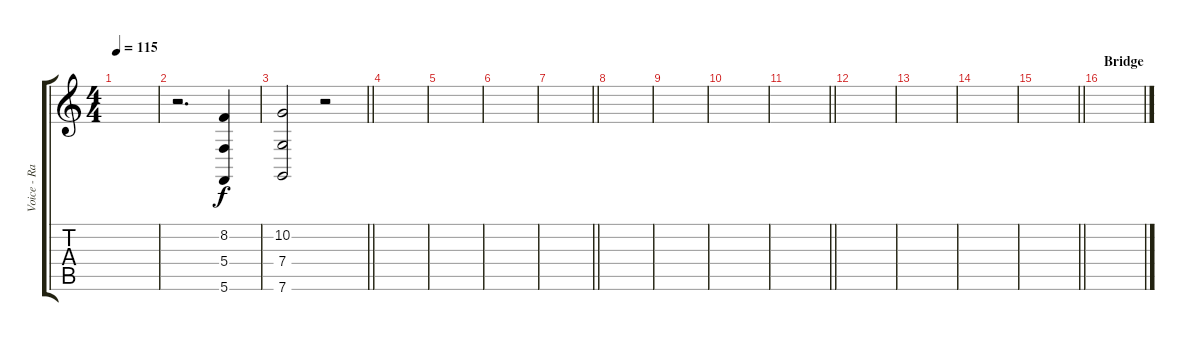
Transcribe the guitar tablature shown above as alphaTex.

\track ("Voice - Randy Blythe / Chords" "Voice - Ra") {instrument lead2sawtooth}
\staff {score tabs}
\tuning (D4 A3 F3 C3 G2 C2) {hide}
\ts (4 4)
\tempo 115
\clef g2
\ks c
|
r.2{d instrument lead1square} (8.2 5.4 5.6).4 |
\barLineRight lightlight
(10.2 7.4 7.6).2 r.2 |
\section ("" "")
|
|
|
\barLineRight lightlight
|
\section ("" "")
|
|
|
\barLineRight lightlight
|
\section ("" "")
|
|
|
\barLineRight lightlight
|
\section ("" "Bridge")
